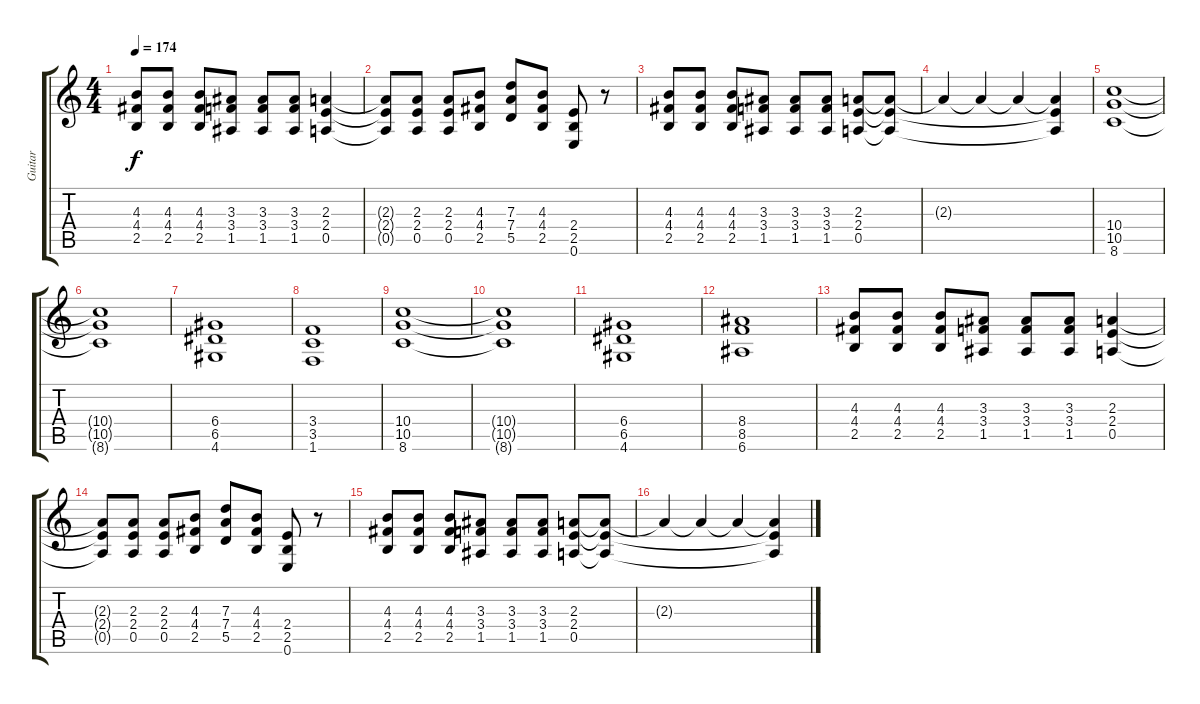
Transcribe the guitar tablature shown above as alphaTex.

\track ("Guitar" "Guitar") {instrument distortionguitar}
\staff {score tabs}
\tuning (E4 B3 G3 D3 A2 E2) {hide}
\ts (4 4)
\tempo 174
\clef g2
\ks c
(4.3 4.4 2.5).8{dy f} (4.3 4.4 2.5).8 (4.3 4.4 2.5).8 (3.3 3.4 1.5).8 (3.3 3.4 1.5).8 (3.3 3.4 1.5).8 (2.3 2.4 0.5).4 |
(2.3{t} 2.4{t} 0.5{t}).8 (2.3 2.4 0.5).8 (2.3 2.4 0.5).8 (4.3 4.4 2.5).8 (7.3 7.4 5.5).8 (4.3 4.4 2.5).8 (2.4 2.5 0.6).8 r.8 |
(4.3 4.4 2.5).8 (4.3 4.4 2.5).8 (4.3 4.4 2.5).8 (3.3 3.4 1.5).8 (3.3 3.4 1.5).8 (3.3 3.4 1.5).8 (2.3 2.4 0.5).8 (2.3{t} 2.4{t} 0.5{t}).8 |
2.3{t}.4 2.3{t}.4 2.3{t}.4 (2.3{t} 2.4{t} 0.5{t}).4 |
(10.4 10.5 8.6).1 |
(10.4{t} 10.5{t} 8.6{t}).1 |
(6.4 6.5 4.6).1 |
(3.4 3.5 1.6).1 |
(10.4 10.5 8.6).1 |
(10.4{t} 10.5{t} 8.6{t}).1 |
(6.4 6.5 4.6).1 |
(8.4 8.5 6.6).1 |
(4.3 4.4 2.5).8 (4.3 4.4 2.5).8 (4.3 4.4 2.5).8 (3.3 3.4 1.5).8 (3.3 3.4 1.5).8 (3.3 3.4 1.5).8 (2.3 2.4 0.5).4 |
(2.3{t} 2.4{t} 0.5{t}).8 (2.3 2.4 0.5).8 (2.3 2.4 0.5).8 (4.3 4.4 2.5).8 (7.3 7.4 5.5).8 (4.3 4.4 2.5).8 (2.4 2.5 0.6).8 r.8 |
(4.3 4.4 2.5).8 (4.3 4.4 2.5).8 (4.3 4.4 2.5).8 (3.3 3.4 1.5).8 (3.3 3.4 1.5).8 (3.3 3.4 1.5).8 (2.3 2.4 0.5).8 (2.3{t} 2.4{t} 0.5{t}).8 |
2.3{t}.4 2.3{t}.4 2.3{t}.4 (2.3{t} 2.4{t} 0.5{t}).4
